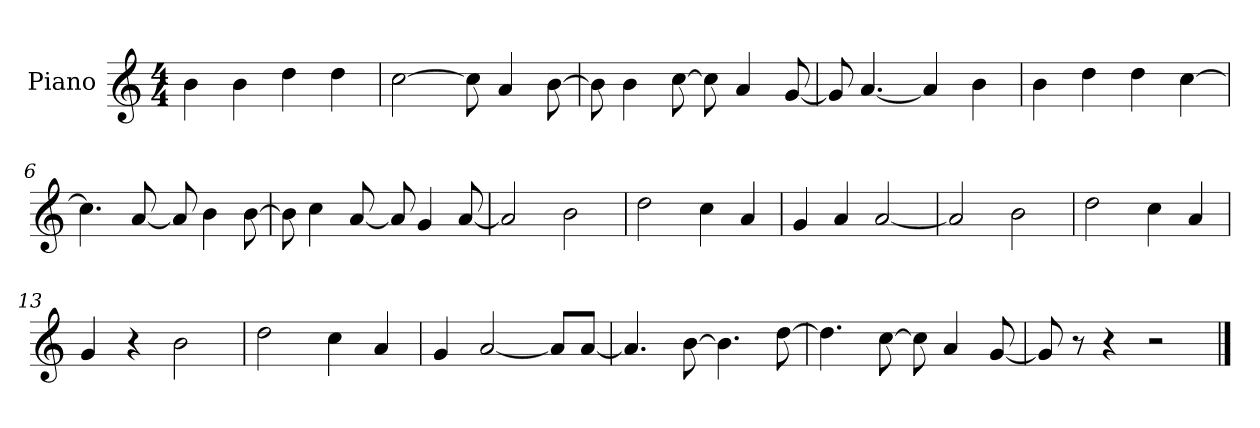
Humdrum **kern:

**kern
*part1
*staff1
*I"Piano
*I'P-no
*clefG2
*k[]
*M4/4
*MM90
=1
4b\
4b\
4dd\
4dd\
=2
[2cc\
8cc\]
4a/
[8b\
=3
8b\]
4b\
[8cc\
8cc\]
4a/
[8g/
=4
8g/]
[4.a/
4a/]
4b\
=5
4b\
4dd\
4dd\
[4cc\
=6
4.cc\]
[8a/
8a/]
4b\
[8b\
!!LO:LB:g=z
=7
8b\]
4cc\
[8a/
8a/]
4g/
[8a/
=8
2a/]
2b\
=9
2dd\
4cc\
4a/
=10
4g/
4a/
[2a/
=11
2a/]
2b\
=12
2dd\
4cc\
4a/
=13
4g/
4r
2b\
=14
2dd\
4cc\
4a/
=15
4g/
[2a/
8a/L]
[8a/J
=16
4.a/]
[8b\
4.b\]
[8dd\
!!LO:LB:g=z
=17
4.dd\]
[8cc\
8cc\]
4a/
[8g/
=18
8g/]
8r
4r
2r
==
*-
